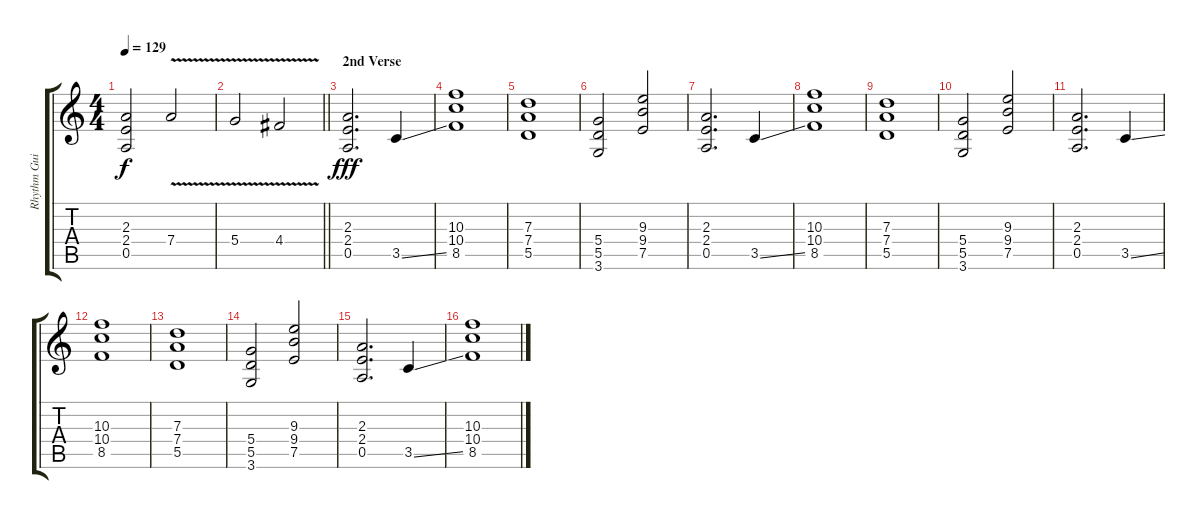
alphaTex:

\track ("Rhythm Guitar R" "Rhythm Gui") {instrument distortionguitar}
\staff {score tabs}
\tuning (E4 B3 G3 D3 A2 E2) {hide}
\ts (4 4)
\tempo 129
\clef g2
\ks c
(2.3 2.4 0.5).2{dy f} 7.4{v}.2{volume 11} |
\barLineRight lightlight
5.4{v}.2 4.4{v}.2 |
\section ("" "2nd Verse")
(2.3 2.4 0.5).2{d dy fff} 3.5{ss}.4 |
(10.3 10.4 8.5).1 |
(7.3 7.4 5.5).1 |
(5.4 5.5 3.6).2 (9.3 9.4 7.5).2 |
(2.3 2.4 0.5).2{d} 3.5{ss}.4 |
(10.3 10.4 8.5).1 |
(7.3 7.4 5.5).1 |
(5.4 5.5 3.6).2 (9.3 9.4 7.5).2 |
(2.3 2.4 0.5).2{d} 3.5{ss}.4 |
(10.3 10.4 8.5).1 |
(7.3 7.4 5.5).1 |
(5.4 5.5 3.6).2 (9.3 9.4 7.5).2 |
(2.3 2.4 0.5).2{d} 3.5{ss}.4 |
(10.3 10.4 8.5).1
